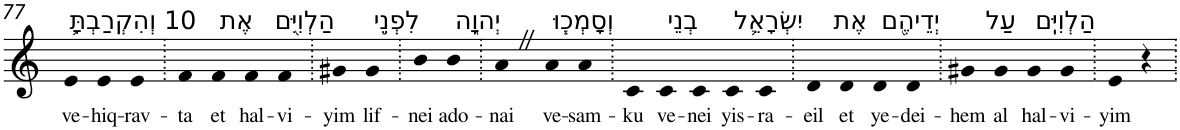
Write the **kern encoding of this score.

**kern	**text
*part1	*part1
*staff1	*staff1
*I"Piano	*
*I'Pno	*
!!LO:PB:g=z
*clefG2	*
*k[]	*
=77	=77
!LO:TX:a:t=10 וְהִקְרַבְתָּ֥	!
!	!LO:LY:b
4e	ve-
!	!LO:LY:b
4e	-hiq-
!	!LO:LY:b
4e	-rav-
=78.	=78.
!	!LO:LY:b
4f	-ta
!LO:TX:a:t=אֶת	!
!	!LO:LY:b
4f	et
!LO:TX:a:t=הַלְוִיִּ֖ם	!
!	!LO:LY:b
4f	hal-
!	!LO:LY:b
4f	-vi-
=79.	=79.
!	!LO:LY:b
4g#X	-yim
!LO:TX:a:t=לִפְנֵ֣י	!
!	!LO:LY:b
4g#	lif-
=80.	=80.
!	!LO:LY:b
4b	-nei
!LO:TX:a:t=יְהוָ֑ה	!
!	!LO:LY:b
4b	ado-
=81.	=81.
!	!LO:LY:b
4aZ	-nai
!LO:TX:a:t=וְסָמְכ֧וּ	!
!	!LO:LY:b
4a	ve-
!	!LO:LY:b
4a	-sam-
=82.	=82.
!	!LO:LY:b
4c	-ku
!LO:TX:a:t=בְנֵי	!
!	!LO:LY:b
4c	ve-
!	!LO:LY:b
4c	-nei
!LO:TX:a:t=יִשְׂרָאֵ֛ל	!
!	!LO:LY:b
4c	yis-
!	!LO:LY:b
4c	-ra-
=83.	=83.
!	!LO:LY:b
4d	-eil
!LO:TX:a:t=אֶת	!
!	!LO:LY:b
4d	et
!LO:TX:a:t=יְדֵיהֶ֖ם	!
!	!LO:LY:b
4d	ye-
!	!LO:LY:b
4d	-dei-
=84.	=84.
!	!LO:LY:b
4g#X	-hem
!LO:TX:a:t=עַל	!
!	!LO:LY:b
4g#	al
!LO:TX:a:t=הַלְוִיִּֽם	!
!	!LO:LY:b
4g#	hal-
!	!LO:LY:b
4g#	-vi-
=85.	=85.
!	!LO:LY:b
4e	-yim
4r	.
=.	=.
*-	*-
